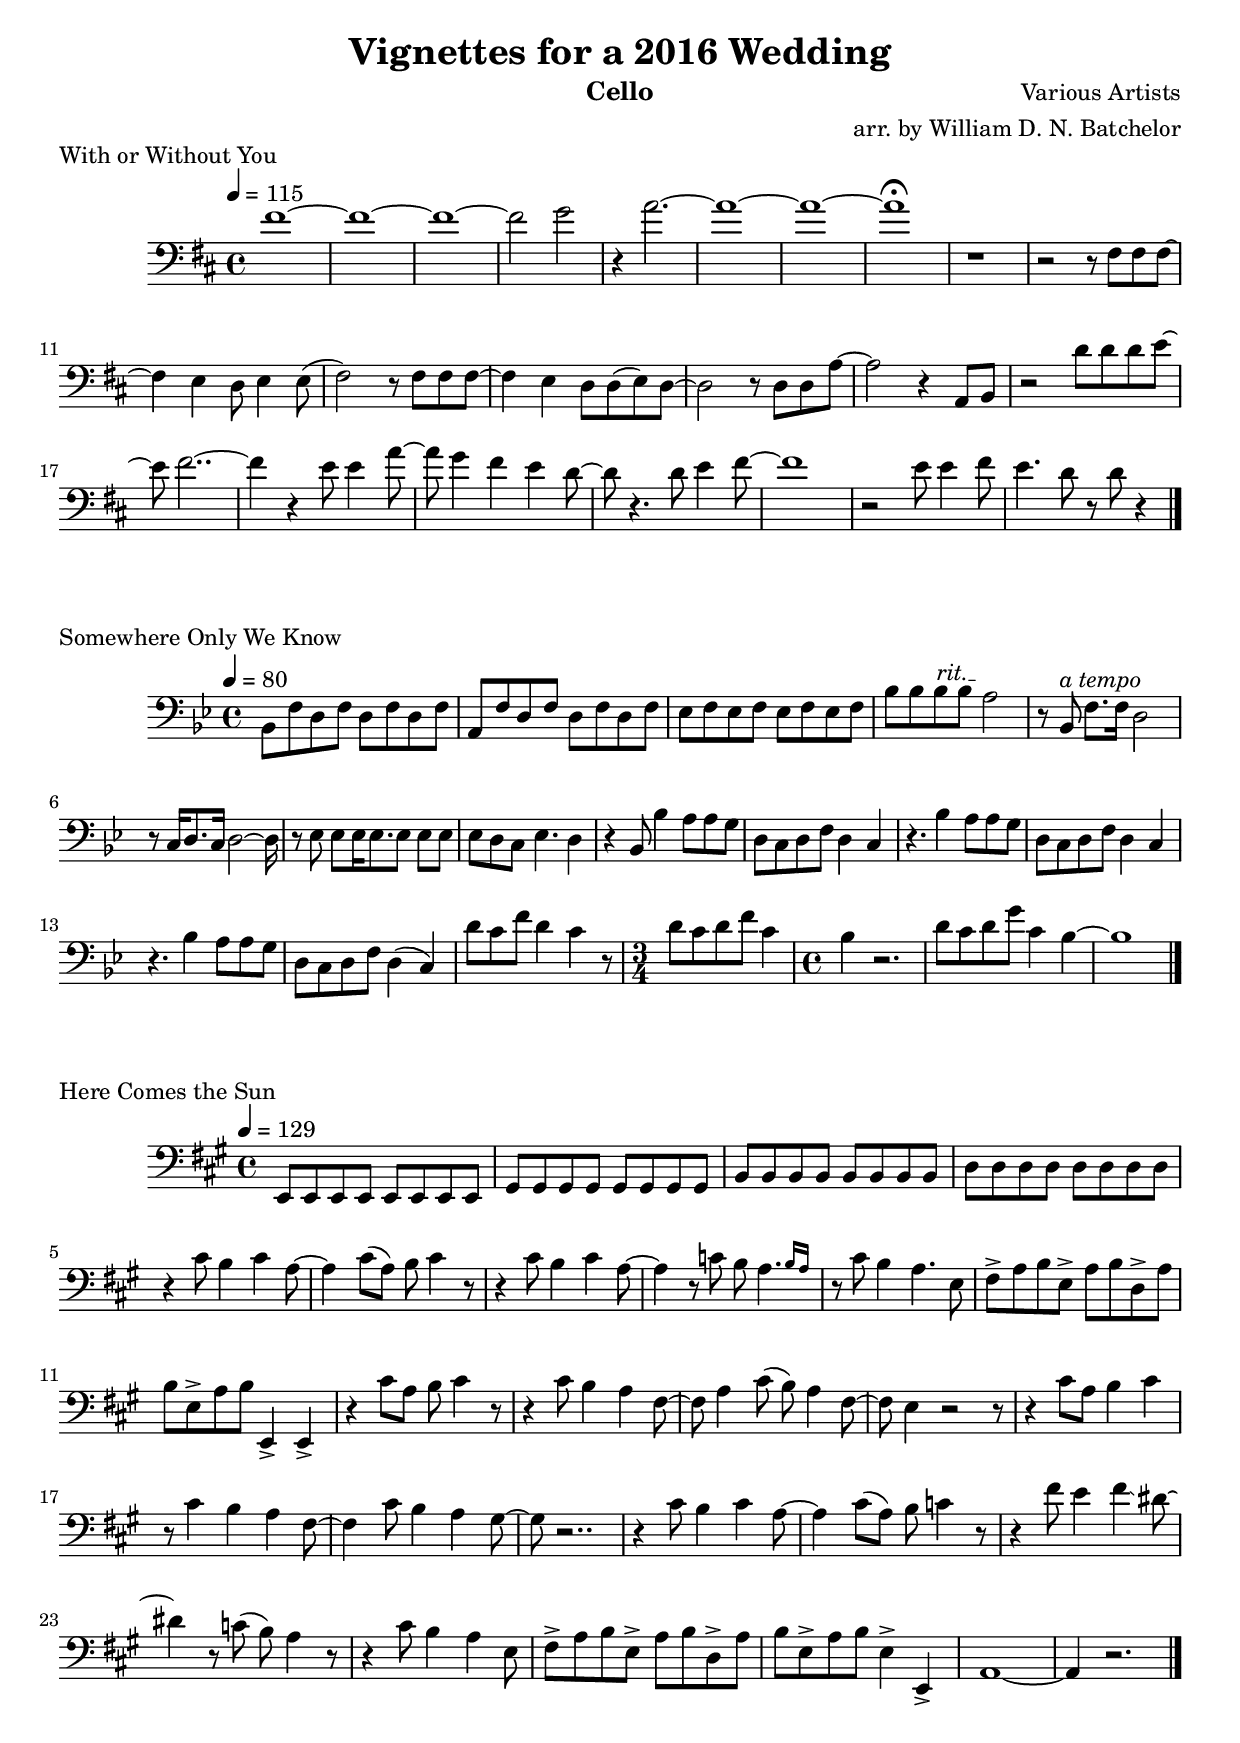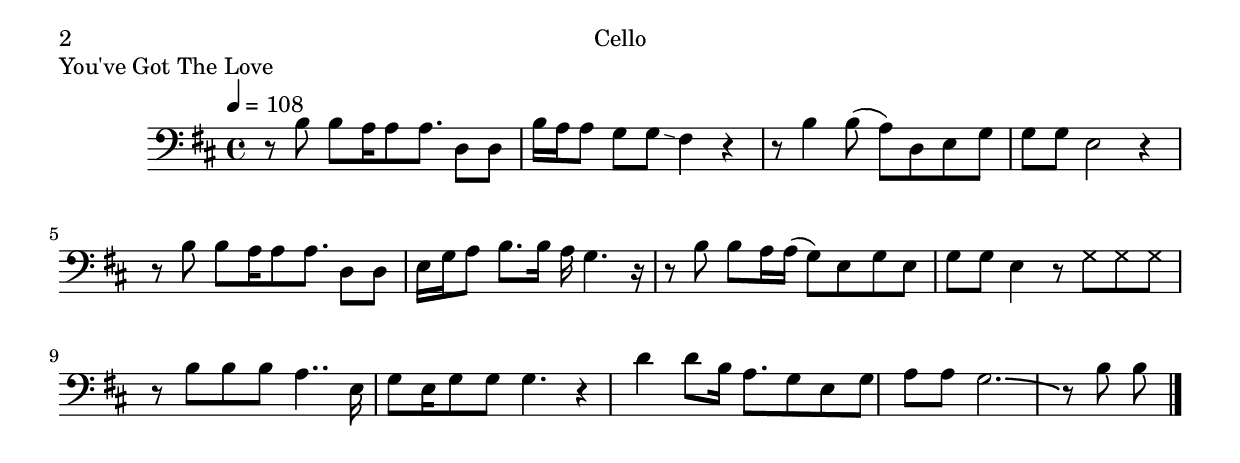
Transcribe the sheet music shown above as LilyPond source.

\version "2.18.2"

\paper {
#(include-special-characters)
}


\header{
  
title = "Vignettes for a 2016 Wedding"

composer = "Various Artists"

arranger = "arr. by William D. N. Batchelor"

instrument = "Cello"



}

\score {
  \header { piece = "With or Without You" composer = "U2" }
   \relative c{
    \new Staff{
     \clef "bass"
     \key d \major
     \tempo 4 = 115
fis'1~  | fis~ | fis~ | fis2 g | r4 a2.~ | a1~ | a~ | a\fermata | r | r2 r8 fis, fis fis~
fis4 e d8 e4 e8( fis2) r8 fis fis fis~ | fis4 e d8 d(e) d~ | d2 r8 d d a'~ | a2 r4 a,8 b | r2 
d'8
d d e~ | e fis2..~ | fis4 r e8 e4 a8~ | a g4 fis e d8~ | d r4. d8 e4 fis8~ | fis1 | r2 e8 e4 
fis8 | e4. d8 r d r4 \bar "|."

   }
  }
 } 
  
 \score {
  \header { piece = "Somewhere Only We Know" }
   \relative c{
    \new Staff{
     \clef "bass"
     \key bes \major
     \tempo 4 = 80
bes8 f' d f d f d f | a, f' d f d f d f | ees f ees f ees f ees f | bes bes \override TextSpanner.bound-details.left.text = "rit." bes\startTextSpan bes a2\stopTextSpan | r8 bes,^\markup {\italic "a tempo"}
f'8. f16 d2 | r8 c16 d8. c16 d2~d16 | r8 ees ees ees16 ees8. ees8 ees ees | ees d c ees4. d4 |
r4 bes8 bes'4 a8 a g | d c d f d4 c | r4. bes'4 a8 a g | d c d f d4 c | r4.
bes'4 a8 a g | d c d f d4( c) | d'8 c f d4 c r8 | \time 3/4 d8 c d f c4 | \time 4/4 bes4 r2. |
d8 c d g c,4 bes~ | bes1
\bar "|."

   }
  }
 }    

 \score {
  \header { piece = "Here Comes the Sun" }
   \relative c{
    \new Staff{
     \clef "bass"
     \key a \major
     \tempo 4 = 129
e,8 e e e e e e e | gis gis gis gis gis gis gis gis | b b b b b b b b | d d d d d d d d | r4
cis'8 b4 cis a8~ | a4 cis8( a) b8 cis4 r8 | r4 cis8 b4 cis a8~ | a4 r8 c b \afterGrace a4. 
{b16 [a16] } | r8 cis b4 a4. e8 | fis-> a b e,-> a b d,-> a' | b e,-> a b e,,4-> e-> | r cis''8
a b cis4 r8 | r4 cis8 b4 a fis8~ | fis a4 cis8( b) a4 fis8~ | fis e4 r2 r8 | r4 cis'8 a b4 cis 
| r8 cis4 b a fis8~ | fis4 cis'8 b4 a gis8~ | gis r2.. | r4 cis8 b4 cis4 a8~ | a4 cis8( a) b c4
r8 | r4 fis8 e4 fis\glissando dis8~ |dis4 r8 c( b) a4 r8 | r4 cis8 b4 a e8 | fis-> a b e,-> a b
d,-> a' | b e,-> a b e,4-> e,-> | a1~ | a4 r2.
\bar "|."

   }
  }
 } 

 \score {
  \header { piece = "Hoppipolla" }
   \relative c{
    \new Staff{
     \clef "bass"
     \key c \major
     \time 2/2
     \tempo 2 = 35

\bar "|."

   }
  }
 }

 \score {
  \header { piece = "Salted Wound" }
   \relative c{
    \new Staff{
     \clef "bass"
     \key c \major
     \tempo 4 = 80

\bar "|."

   }
  }
 }
 
 \score {
  \header { piece = "Naked As We Came" }
   \relative c{
    \new Staff{
     \clef "bass"
     \key g \major
     \tempo 4 = 80

\bar "|."

   }
  }
 }

 \score {
  \header { piece = "You've Got The Love" }
   \relative c{
    \new Staff{
     \clef "bass"
     \key d \major
     \tempo 4 = 108
r8 b' b a16 a8 a8. d,8 d | b'16 a a8 g g\glissando fis4 r | r8 b4 b8( a) d, e g | g g e2 r4 | r8
b' b a16 a8 a8. d,8 d | e16 g a8 b8. b16 a g4. r16 | r8 b b a16 a( g8) e g e | g g e4 r8 
\xNotesOn g g g \xNotesOff | r b b b a4.. e16 | g8 e16 g8 g g4. r4 | d'4 d8 b16 a8. g8 e g | a a
g2.\bendAfter #-2 | r8 b b
\bar "|."

   }
  }
 }


